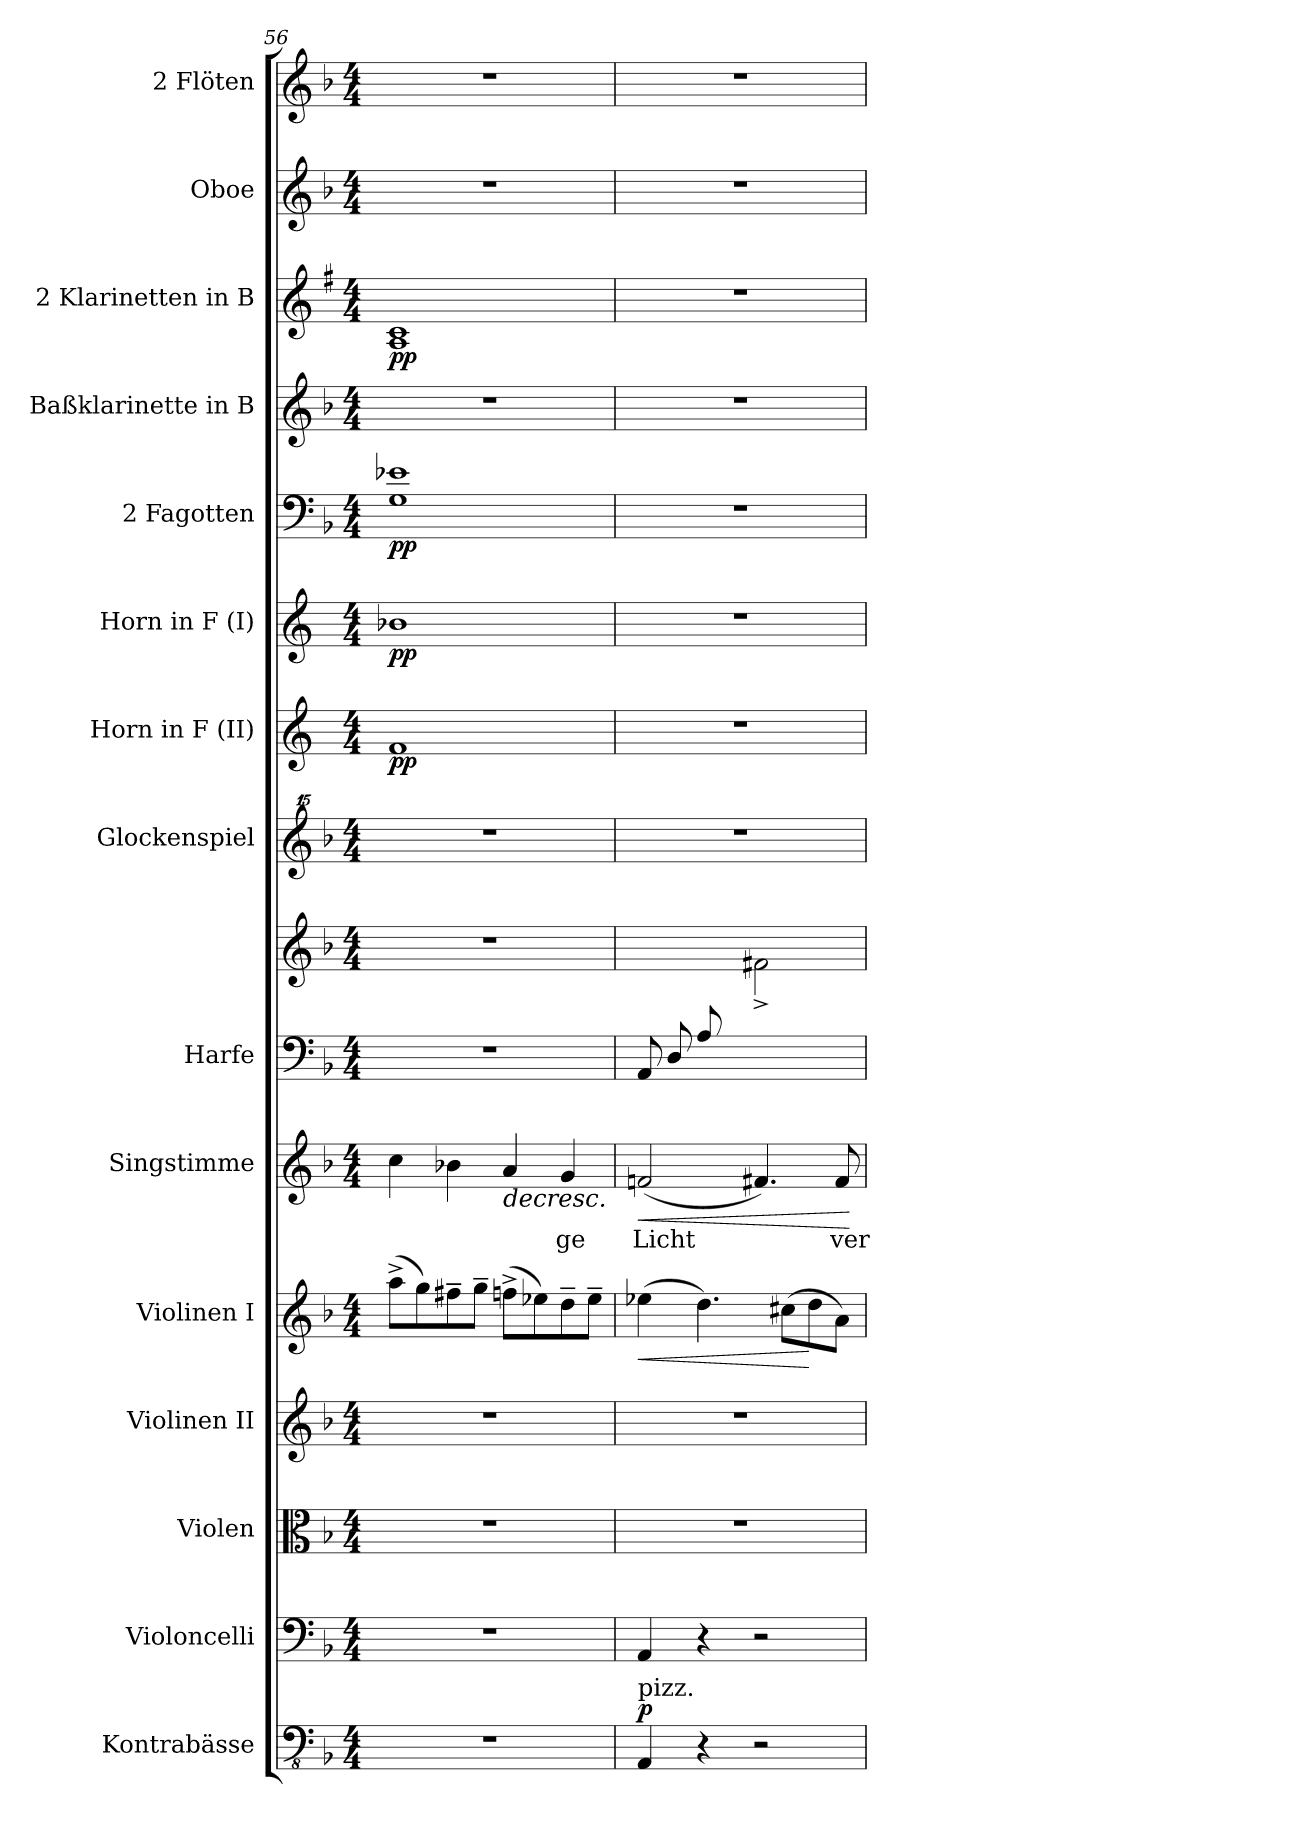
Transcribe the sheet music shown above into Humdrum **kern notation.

**kern	**dynam	**kern	**kern	**kern	**kern	**dynam	**kern	**text	**dynam	**kern	**kern	**kern	**kern	**dynam	**kern	**dynam	**kern	**dynam	**kern	**kern	**dynam	**kern	**kern
*part15	*part15	*part14	*part13	*part12	*part11	*part11	*part10	*part10	*part10	*part9	*part9	*part8	*part7	*part7	*part6	*part6	*part5	*part5	*part4	*part3	*part3	*part2	*part1
*staff16	*staff16	*staff15	*staff14	*staff13	*staff12	*staff12	*staff11	*staff11	*staff11	*staff10	*staff9	*staff8	*staff7	*staff7	*staff6	*staff6	*staff5	*staff5	*staff4	*staff3	*staff3	*staff2	*staff1
*I"Kontrabässe	*	*I"Violoncelli	*I"Violen	*I"Violinen II	*I"Violinen I	*	*I"Singstimme	*	*	*I"Harfe	*	*I"Glockenspiel	*I"Horn in F (II)	*	*I"Horn in F (I)	*	*I"2 Fagotten	*	*I"Baßklarinette in B	*I"2 Klarinetten in B	*	*I"Oboe	*I"2 Flöten
*I'Kb.	*	*I'Vc.	*	*I'Vl. II	*I'Vl. I	*	*I'Singst.	*	*	*I'Hf.	*	*I'Glk.	*I'Hr. II	*	*I'Hr. I	*	*I'Fg.	*	*I'Bklar. (B)	*I'Klar. (B)	*	*I'Ob.	*I'Fl.
*clefFv4	*	*clefF4	*clefC3	*clefG2	*clefG2	*	*clefG2	*	*	*clefF4	*clefG2	*clefG^^2	*clefG2	*	*clefG2	*	*clefF4	*	*clefG2	*clefG2	*	*clefG2	*clefG2
*	*	*	*	*	*	*	*	*	*	*	*	*	*ITrd4c7	*	*ITrd4c7	*	*	*	*ITrd8c14	*ITrd1c2	*	*	*
*k[b-]	*	*k[b-]	*k[b-]	*k[b-]	*k[b-]	*	*k[b-]	*	*	*k[b-]	*k[b-]	*k[b-]	*k[b-]	*	*k[b-]	*	*k[b-]	*	*k[b-]	*k[b-]	*	*k[b-]	*k[b-]
*M4/4	*	*M4/4	*M4/4	*M4/4	*M4/4	*	*M4/4	*	*	*M4/4	*M4/4	*M4/4	*M4/4	*	*M4/4	*	*M4/4	*	*M4/4	*M4/4	*	*M4/4	*M4/4
=56	=56	=56	=56	=56	=56	=56	=56	=56	=56	=56	=56	=56	=56	=56	=56	=56	=56	=56	=56	=56	=56	=56	=56
!	!	!	!	!	!	!	!	!	!	!	!	!	!	!LO:DY:b	!	!LO:DY:b	!	!LO:DY:b	!	!	!LO:DY:b	!	!
1r	.	1r	1r	1r	(>8aa^\L	.	4cc\	.	.	1r	1r	1r	1B-	pp	1e-X	pp	1G 1e-X	pp	1r	1G 1B-	pp	1r	1r
.	.	.	.	.	8gg\)	.	.	.	.	.	.	.	.	.	.	.	.	.	.	.	.	.	.
.	.	.	.	.	8ff#X~\	.	4b-X\	.	.	.	.	.	.	.	.	.	.	.	.	.	.	.	.
.	.	.	.	.	8gg~\J	.	.	.	.	.	.	.	.	.	.	.	.	.	.	.	.	.	.
!	!	!	!	!	!	!	!	!	!LO:HP:b	!	!	!	!	!	!	!	!	!	!	!	!	!	!
.	.	.	.	.	(>8ffn^\L	.	4a/	.	>	.	.	.	.	.	.	.	.	.	.	.	.	.	.
.	.	.	.	.	8ee-X\)	.	.	.	.	.	.	.	.	.	.	.	.	.	.	.	.	.	.
!	!	!	!	!	!	!	!	!LO:LY:b	!	!	!	!	!	!	!	!	!	!	!	!	!	!	!
.	.	.	.	.	8dd~\	.	4g/	-ge	.	.	.	.	.	.	.	.	.	.	.	.	.	.	.
.	.	.	.	.	8ee-~\J	.	.	.	.	.	.	.	.	.	.	.	.	.	.	.	.	.	.
=57	=57	=57	=57	=57	=57	=57	=57	=57	=57	=57	=57	=57	=57	=57	=57	=57	=57	=57	=57	=57	=57	=57	=57
!LO:TX:a:t=pizz.	!	!	!	!	!	!	!	!	!	!	!	!	!	!	!	!	!	!	!	!	!	!	!
!	!LO:DY:a	!	!	!	!	!LO:HP:b	!	!LO:LY:b	!LO:HP:b	!	!	!	!	!	!	!	!	!	!	!	!	!	!
*	*	*	*	*	*	*	*	*	*	*	*^	*	*	*	*	*	*	*	*	*	*	*	*
4AAA/	p	4AA/	1r	1r	(>4ee-X\	<	(<2fn/	Licht	<	(>8AA/L	1ryy	4.ryy	1r	1r	.	1r	.	1r	.	1r	1r	.	1r	1r
.	.	.	.	.	.	.	.	.	.	8D/	.	.	.	.	.	.	.	.	.	.	.	.	.	.
4r	.	4r	.	.	4.dd\)	.	.	.	.	8A/	.	.	.	.	.	.	.	.	.	.	.	.	.	.
.	.	.	.	.	.	.	.	.	.	2ryy	.	8d\J	.	.	.	.	.	.	.	.	.	.	.	.
2r	.	2r	.	.	.	.	4.f#X/)	.	]	.	.	2f#X^\)	.	.	.	.	.	.	.	.	.	.	.	.
.	.	.	.	.	(>8cc#X\L	.	.	.	.	.	.	.	.	.	.	.	.	.	.	.	.	.	.	.
.	.	.	.	.	8dd\	[	.	.	.	.	.	.	.	.	.	.	.	.	.	.	.	.	.	.
!	!	!	!	!	!	!	!	!LO:LY:b	!	!	!	!	!	!	!	!	!	!	!	!	!	!	!	!
.	.	.	.	.	8a\J)	.	8f#/	ver-	.	8ryy	.	.	.	.	.	.	.	.	.	.	.	.	.	.
*	*	*	*	*	*	*	*	*	*	*	*v	*v	*	*	*	*	*	*	*	*	*	*	*	*
.	.	.	.	.	.	.	.	.	[	.	.	.	.	.	.	.	.	.	.	.	.	.	.
=	=	=	=	=	=	=	=	=	=	=	=	=	=	=	=	=	=	=	=	=	=	=	=
*-	*-	*-	*-	*-	*-	*-	*-	*-	*-	*-	*-	*-	*-	*-	*-	*-	*-	*-	*-	*-	*-	*-	*-
